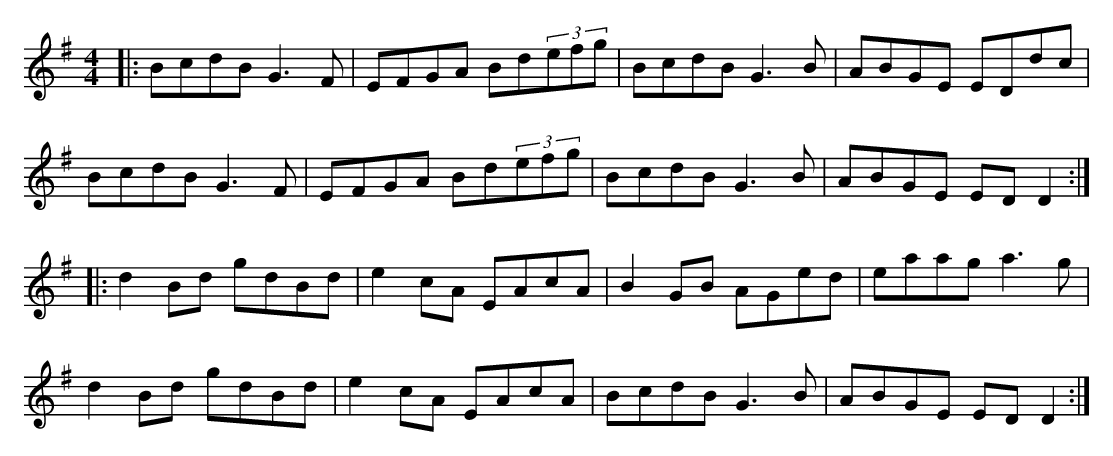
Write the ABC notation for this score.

X:1
M:4/4
K:G
|:BcdB G3F|EFGA Bd(3efg|BcdB G3B|ABGE EDdc|
BcdB G3F|EFGA Bd(3efg|BcdB G3B|ABGE EDD2:|
|:d2Bd gdBd|e2cA EAcA|B2GB AGed|eaag a3g|
d2Bd gdBd|e2cA EAcA|BcdB G3B|ABGE EDD2:|
